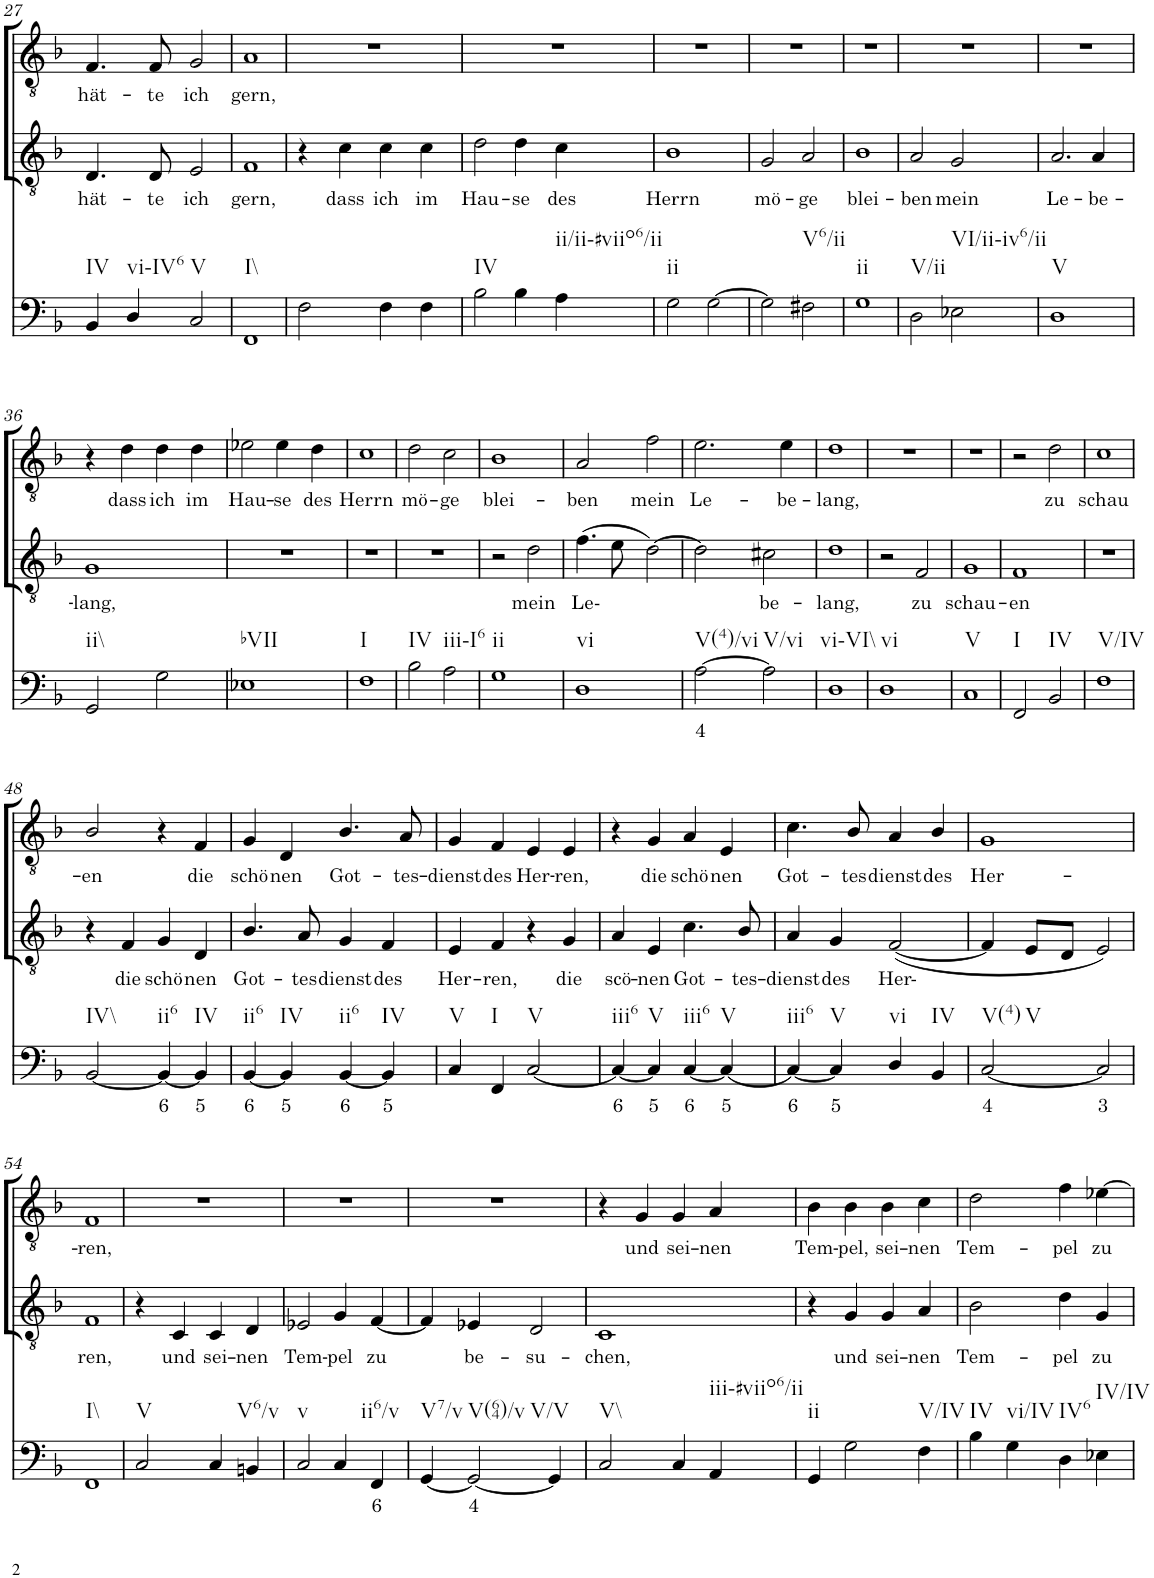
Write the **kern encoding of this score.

**kern	**text	**kern	**text	**kern	**text
*part3	*part3	*part2	*part2	*part1	*part1
*staff3	*staff3	*staff2	*staff2	*staff1	*staff1
*I"Continuo	*	*I"Tenor II	*	*I"Tenor I	*
!!LO:PB:g=z
*clefF4	*	*clefGv2	*	*clefGv2	*
*k[b-]	*	*k[b-]	*	*k[b-]	*
*M4/4	*	*M4/4	*	*M4/4	*
=27	=27	=27	=27	=27	=27
!LO:TX:b:t=IV	!	!	!	!	!
!	!	!	!LO:LY:b	!	!LO:LY:b
4BB-/	.	4.D/	hät-	4.F/	hät-
!LO:TX:b:t=vi-IV6	!	!	!	!	!
4D/	.	.	.	.	.
!	!	!	!LO:LY:b	!	!LO:LY:b
.	.	8D/	te	8F/	te
!LO:TX:b:t=V	!	!	!	!	!
!	!	!	!LO:LY:b	!	!LO:LY:b
2C/	.	2E/	ich	2G/	ich
=28	=28	=28	=28	=28	=28
!LO:TX:b:t=I\\	!	!	!	!	!
!	!	!	!LO:LY:b	!	!LO:LY:b
1FF	.	1F	gern,	1A	gern,
=29	=29	=29	=29	=29	=29
2F\	.	4r	.	1r	.
!	!	!	!LO:LY:b	!	!
.	.	4c\	dass	.	.
!	!	!	!LO:LY:b	!	!
4F\	.	4c\	ich	.	.
!	!	!	!LO:LY:b	!	!
4F\	.	4c\	im	.	.
=30	=30	=30	=30	=30	=30
!LO:TX:b:t=IV	!	!	!	!	!
!	!	!	!LO:LY:b	!	!
2B-\	.	2d\	Hau-	1r	.
!	!	!	!LO:LY:b	!	!
4B-\	.	4d\	se	.	.
!LO:TX:b:t=ii/ii-#viio6/ii	!	!	!	!	!
!	!	!	!LO:LY:b	!	!
4A\	.	4c\	des	.	.
=31	=31	=31	=31	=31	=31
!LO:TX:b:t=ii	!	!	!	!	!
!	!	!	!LO:LY:b	!	!
2G\	.	1B-	Herrn	1r	.
[2G\	.	.	.	.	.
=32	=32	=32	=32	=32	=32
!	!	!	!LO:LY:b	!	!
2G\]	.	2G/	mö-	1r	.
!LO:TX:b:t=V6/ii	!	!	!	!	!
!	!	!	!LO:LY:b	!	!
2F#X\	.	2A/	ge	.	.
=33	=33	=33	=33	=33	=33
!LO:TX:b:t=ii	!	!	!	!	!
!	!	!	!LO:LY:b	!	!
1G	.	1B-	blei-	1r	.
=34	=34	=34	=34	=34	=34
!LO:TX:b:t=V/ii	!	!	!	!	!
!	!	!	!LO:LY:b	!	!
2D\	.	2A/	ben	1r	.
!LO:TX:b:t=VI/ii-iv6/ii	!	!	!	!	!
!	!	!	!LO:LY:b	!	!
2E-X\	.	2G/	mein	.	.
=35	=35	=35	=35	=35	=35
!LO:TX:b:t=V	!	!	!	!	!
!	!	!	!LO:LY:b	!	!
1D	.	2.A/	Le-	1r	.
!	!	!	!LO:LY:b	!	!
.	.	4A/	be-	.	.
!!LO:LB:g=z
=36	=36	=36	=36	=36	=36
!LO:TX:b:t=ii\\	!	!	!	!	!
!	!	!	!LO:LY:b	!	!
2GG/	.	1G	lang,	4r	.
!	!	!	!	!	!LO:LY:b
.	.	.	.	4d\	dass
!	!	!	!	!	!LO:LY:b
2G\	.	.	.	4d\	ich
!	!	!	!	!	!LO:LY:b
.	.	.	.	4d\	im
=37	=37	=37	=37	=37	=37
!LO:TX:b:t=bVII	!	!	!	!	!
!	!	!	!	!	!LO:LY:b
1E-X	.	1r	.	2e-X\	Hau-
!	!	!	!	!	!LO:LY:b
.	.	.	.	4e-\	se
!	!	!	!	!	!LO:LY:b
.	.	.	.	4d\	des
=38	=38	=38	=38	=38	=38
!LO:TX:b:t=I	!	!	!	!	!
!	!	!	!	!	!LO:LY:b
1F	.	1r	.	1c	Herrn
=39	=39	=39	=39	=39	=39
!LO:TX:b:t=IV	!	!	!	!	!
!	!	!	!	!	!LO:LY:b
2B-\	.	1r	.	2d\	mö-
!LO:TX:b:t=iii-I6	!	!	!	!	!
!	!	!	!	!	!LO:LY:b
2A\	.	.	.	2c\	ge
=40	=40	=40	=40	=40	=40
!LO:TX:b:t=ii	!	!	!	!	!
!	!	!	!	!	!LO:LY:b
1G	.	2r	.	1B-	blei-
!	!	!	!LO:LY:b	!	!
.	.	2d\	mein	.	.
=41	=41	=41	=41	=41	=41
!LO:TX:b:t=vi	!	!	!	!	!
!	!	!	!LO:LY:b	!	!LO:LY:b
1D	.	(4.f\	Le-	2A/	ben
.	.	8e\	.	.	.
!	!	!	!	!	!LO:LY:b
.	.	[2d\)	.	2f\	mein
=42	=42	=42	=42	=42	=42
!LO:TX:b:t=V(4)/vi	!	!	!	!	!
!	!LO:LY:b	!	!	!	!LO:LY:b
[2A\	4	2d\]	.	2.e\	Le-
!LO:TX:b:t=V/vi	!	!	!	!	!
!	!	!	!LO:LY:b	!	!
2A\]	.	2c#X\	be-	.	.
!	!	!	!	!	!LO:LY:b
.	.	.	.	4e\	be-
=43	=43	=43	=43	=43	=43
!LO:TX:b:t=vi\\-VI\\	!	!	!	!	!
!	!	!	!LO:LY:b	!	!LO:LY:b
1D	.	1d	lang,	1d	lang,
=44	=44	=44	=44	=44	=44
!LO:TX:b:t=vi	!	!	!	!	!
1D	.	2r	.	1r	.
!	!	!	!LO:LY:b	!	!
.	.	2F/	zu	.	.
=45	=45	=45	=45	=45	=45
!LO:TX:b:t=V	!	!	!	!	!
!	!	!	!LO:LY:b	!	!
1C	.	1G	schau-	1r	.
=46	=46	=46	=46	=46	=46
!LO:TX:b:t=I	!	!	!	!	!
!	!	!	!LO:LY:b	!	!
2FF/	.	1F	en	2r	.
!LO:TX:b:t=IV	!	!	!	!	!
!	!	!	!	!	!LO:LY:b
2BB-/	.	.	.	2d\	zu
=47	=47	=47	=47	=47	=47
!LO:TX:b:t=V/IV	!	!	!	!	!
!	!	!	!	!	!LO:LY:b
1F	.	1r	.	1c	schau-
!!LO:LB:g=z
=48	=48	=48	=48	=48	=48
!LO:TX:b:t=IV\\	!	!	!	!	!
!	!	!	!	!	!LO:LY:b
[2BB-/	.	4r	.	2B-/	en
!	!	!	!LO:LY:b	!	!
.	.	4F/	die	.	.
!LO:TX:b:t=ii6	!	!	!	!	!
!	!LO:LY:b	!	!LO:LY:b	!	!
4BB-/_	6	4G/	schö-	4r	.
!LO:TX:b:t=IV	!	!	!	!	!
!	!LO:LY:b	!	!LO:LY:b	!	!LO:LY:b
4BB-/]	5	4D/	nen	4F/	die
=49	=49	=49	=49	=49	=49
!LO:TX:b:t=ii6	!	!	!	!	!
!	!LO:LY:b	!	!LO:LY:b	!	!LO:LY:b
[4BB-/	6	4.B-/	Got-	4G/	schö-
!LO:TX:b:t=IV	!	!	!	!	!
!	!LO:LY:b	!	!	!	!LO:LY:b
4BB-/]	5	.	.	4D/	nen
!	!	!	!LO:LY:b	!	!
.	.	8A/	tes-	.	.
!LO:TX:b:t=ii6	!	!	!	!	!
!	!LO:LY:b	!	!LO:LY:b	!	!LO:LY:b
[4BB-/	6	4G/	dienst	4.B-/	Got-
!LO:TX:b:t=IV	!	!	!	!	!
!	!LO:LY:b	!	!LO:LY:b	!	!
4BB-/]	5	4F/	des	.	.
!	!	!	!	!	!LO:LY:b
.	.	.	.	8A/	tes-
=50	=50	=50	=50	=50	=50
!LO:TX:b:t=V	!	!	!	!	!
!	!	!	!LO:LY:b	!	!LO:LY:b
4C/	.	4E/	Her-	4G/	dienst
!LO:TX:b:t=I	!	!	!	!	!
!	!	!	!LO:LY:b	!	!LO:LY:b
4FF/	.	4F/	ren,	4F/	des
!LO:TX:b:t=V	!	!	!	!	!
!	!	!	!	!	!LO:LY:b
[2C/	.	4r	.	4E/	Her-
!	!	!	!LO:LY:b	!	!LO:LY:b
.	.	4G/	die	4E/	ren,
=51	=51	=51	=51	=51	=51
!LO:TX:b:t=iii6	!	!	!	!	!
!	!LO:LY:b	!	!LO:LY:b	!	!
4C/_	6	4A/	scö-	4r	.
!LO:TX:b:t=V	!	!	!	!	!
!	!LO:LY:b	!	!LO:LY:b	!	!LO:LY:b
4C/]	5	4E/	nen	4G/	die
!LO:TX:b:t=iii6	!	!	!	!	!
!	!LO:LY:b	!	!LO:LY:b	!	!LO:LY:b
[4C/	6	4.c\	Got-	4A/	schö-
!LO:TX:b:t=V	!	!	!	!	!
!	!LO:LY:b	!	!	!	!LO:LY:b
4C/_	5	.	.	4E/	nen
!	!	!	!LO:LY:b	!	!
.	.	8B-/	tes-	.	.
=52	=52	=52	=52	=52	=52
!LO:TX:b:t=iii6	!	!	!	!	!
!	!LO:LY:b	!	!LO:LY:b	!	!LO:LY:b
4C/_	6	4A/	dienst	4.c\	Got-
!LO:TX:b:t=V	!	!	!	!	!
!	!LO:LY:b	!	!LO:LY:b	!	!
4C/]	5	4G/	des	.	.
!	!	!	!	!	!LO:LY:b
.	.	.	.	8B-/	tes-
!LO:TX:b:t=vi	!	!	!	!	!
!	!	!	!LO:LY:b	!	!LO:LY:b
4D/	.	([2F/	Her-	4A/	dienst
!LO:TX:b:t=IV	!	!	!	!	!
!	!	!	!	!	!LO:LY:b
4BB-/	.	.	.	4B-/	des
=53	=53	=53	=53	=53	=53
!LO:TX:b:t=V(4)	!	!	!	!	!
!LO:TX:b:t=V	!	!	!	!	!
!	!LO:LY:b	!	!	!	!LO:LY:b
[2C/	4	4F/]	.	1G	Her-
.	.	8E/L	.	.	.
.	.	8D/J	.	.	.
!	!LO:LY:b	!	!	!	!
2C/]	3	2E/)	.	.	.
!!LO:LB:g=z
=54	=54	=54	=54	=54	=54
!LO:TX:b:t=I\\	!	!	!	!	!
!	!	!	!LO:LY:b	!	!LO:LY:b
1FF	.	1F	ren,	1F	ren,
=55	=55	=55	=55	=55	=55
!LO:TX:b:t=V	!	!	!	!	!
2C/	.	4r	.	1r	.
!	!	!	!LO:LY:b	!	!
.	.	4C/	und	.	.
!	!	!	!LO:LY:b	!	!
4C/	.	4C/	sei-	.	.
!LO:TX:b:t=V6/v	!	!	!	!	!
!	!	!	!LO:LY:b	!	!
4BBn/	.	4D/	nen	.	.
=56	=56	=56	=56	=56	=56
!LO:TX:b:t=v	!	!	!	!	!
!	!	!	!LO:LY:b	!	!
2C/	.	2E-X/	Tem-	1r	.
!	!	!	!LO:LY:b	!	!
4C/	.	4G/	pel	.	.
!LO:TX:b:t=ii6/v	!	!	!	!	!
!	!LO:LY:b	!	!LO:LY:b	!	!
4FF/	6	[4F/	zu	.	.
=57	=57	=57	=57	=57	=57
!LO:TX:b:t=V7/v	!	!	!	!	!
[4GG/	.	4F/]	.	1r	.
!LO:TX:b:t=V(64)/v	!	!	!	!	!
!LO:TX:b:t=V/V	!	!	!	!	!
!	!LO:LY:b	!	!LO:LY:b	!	!
2GG/_	4	4E-X/	be-	.	.
!	!	!	!LO:LY:b	!	!
.	.	2D/	su-	.	.
4GG/]	.	.	.	.	.
=58	=58	=58	=58	=58	=58
!LO:TX:b:t=V\\	!	!	!	!	!
!	!	!	!LO:LY:b	!	!
2C/	.	1C	chen,	4r	.
!	!	!	!	!	!LO:LY:b
.	.	.	.	4G/	und
!	!	!	!	!	!LO:LY:b
4C/	.	.	.	4G/	sei-
!LO:TX:b:t=iii-#viio6/ii	!	!	!	!	!
!	!	!	!	!	!LO:LY:b
4AA/	.	.	.	4A/	nen
=59	=59	=59	=59	=59	=59
!LO:TX:b:t=ii	!	!	!	!	!
!	!	!	!	!	!LO:LY:b
4GG/	.	4r	.	4B-\	Tem-
!	!	!	!LO:LY:b	!	!LO:LY:b
2G\	.	4G/	und	4B-\	pel,
!	!	!	!LO:LY:b	!	!LO:LY:b
.	.	4G/	sei-	4B-\	sei-
!LO:TX:b:t=V/IV	!	!	!	!	!
!	!	!	!LO:LY:b	!	!LO:LY:b
4F\	.	4A/	nen	4c\	nen
=60	=60	=60	=60	=60	=60
!LO:TX:b:t=IV	!	!	!	!	!
!	!	!	!LO:LY:b	!	!LO:LY:b
4B-\	.	2B-\	Tem-	2d\	Tem-
!LO:TX:b:t=vi/IV	!	!	!	!	!
4G\	.	.	.	.	.
!LO:TX:b:t=IV6	!	!	!	!	!
!	!	!	!LO:LY:b	!	!LO:LY:b
4D\	.	4d\	pel	4f\	pel
!LO:TX:b:t=IV/IV	!	!	!	!	!
!	!	!	!LO:LY:b	!	!LO:LY:b
4E-X\	.	4G/	zu	[4e-X\	zu
=	=	=	=	=	=
*-	*-	*-	*-	*-	*-
